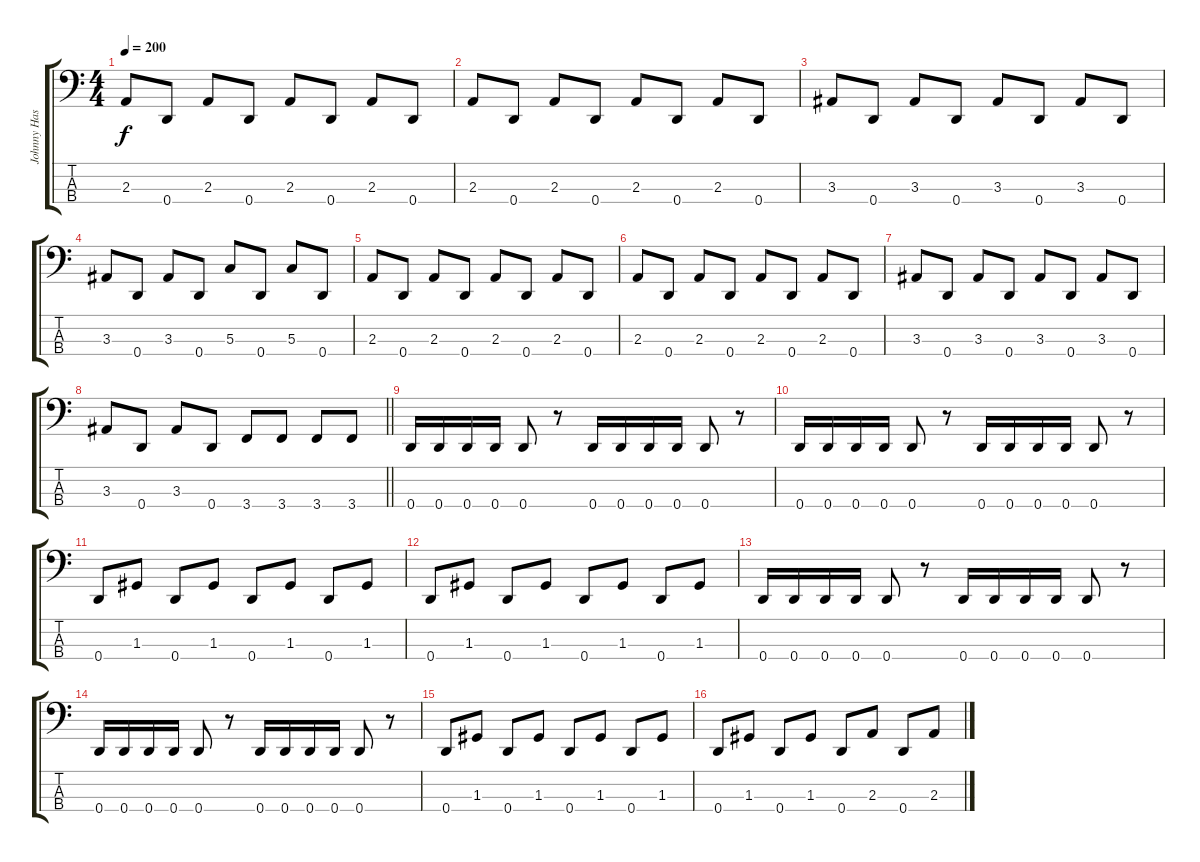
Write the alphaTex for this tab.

\track ("Johnny Hass" "Johnny Has") {instrument electricbassfinger}
\staff {score tabs}
\tuning (F2 C2 G1 D1) {hide}
\ts (4 4)
\tempo 200
\clef f4
\ks c
2.3.8{dy f} 0.4.8 2.3.8 0.4.8 2.3.8 0.4.8 2.3.8 0.4.8 |
2.3.8 0.4.8 2.3.8 0.4.8 2.3.8 0.4.8 2.3.8 0.4.8 |
3.3.8 0.4.8 3.3.8 0.4.8 3.3.8 0.4.8 3.3.8 0.4.8 |
3.3.8 0.4.8 3.3.8 0.4.8 5.3.8 0.4.8 5.3.8 0.4.8 |
2.3.8 0.4.8 2.3.8 0.4.8 2.3.8 0.4.8 2.3.8 0.4.8 |
2.3.8 0.4.8 2.3.8 0.4.8 2.3.8 0.4.8 2.3.8 0.4.8 |
3.3.8 0.4.8 3.3.8 0.4.8 3.3.8 0.4.8 3.3.8 0.4.8 |
\barLineRight lightlight
3.3.8 0.4.8 3.3.8 0.4.8 3.4.8 3.4.8 3.4.8 3.4.8 |
0.4.16 0.4.16 0.4.16 0.4.16 0.4.8 r.8 0.4.16 0.4.16 0.4.16 0.4.16 0.4.8 r.8 |
0.4.16 0.4.16 0.4.16 0.4.16 0.4.8 r.8 0.4.16 0.4.16 0.4.16 0.4.16 0.4.8 r.8 |
0.4.8 1.3.8 0.4.8 1.3.8 0.4.8 1.3.8 0.4.8 1.3.8 |
0.4.8 1.3.8 0.4.8 1.3.8 0.4.8 1.3.8 0.4.8 1.3.8 |
0.4.16 0.4.16 0.4.16 0.4.16 0.4.8 r.8 0.4.16 0.4.16 0.4.16 0.4.16 0.4.8 r.8 |
0.4.16 0.4.16 0.4.16 0.4.16 0.4.8 r.8 0.4.16 0.4.16 0.4.16 0.4.16 0.4.8 r.8 |
0.4.8 1.3.8 0.4.8 1.3.8 0.4.8 1.3.8 0.4.8 1.3.8 |
0.4.8 1.3.8 0.4.8 1.3.8 0.4.8 2.3.8 0.4.8 2.3.8
